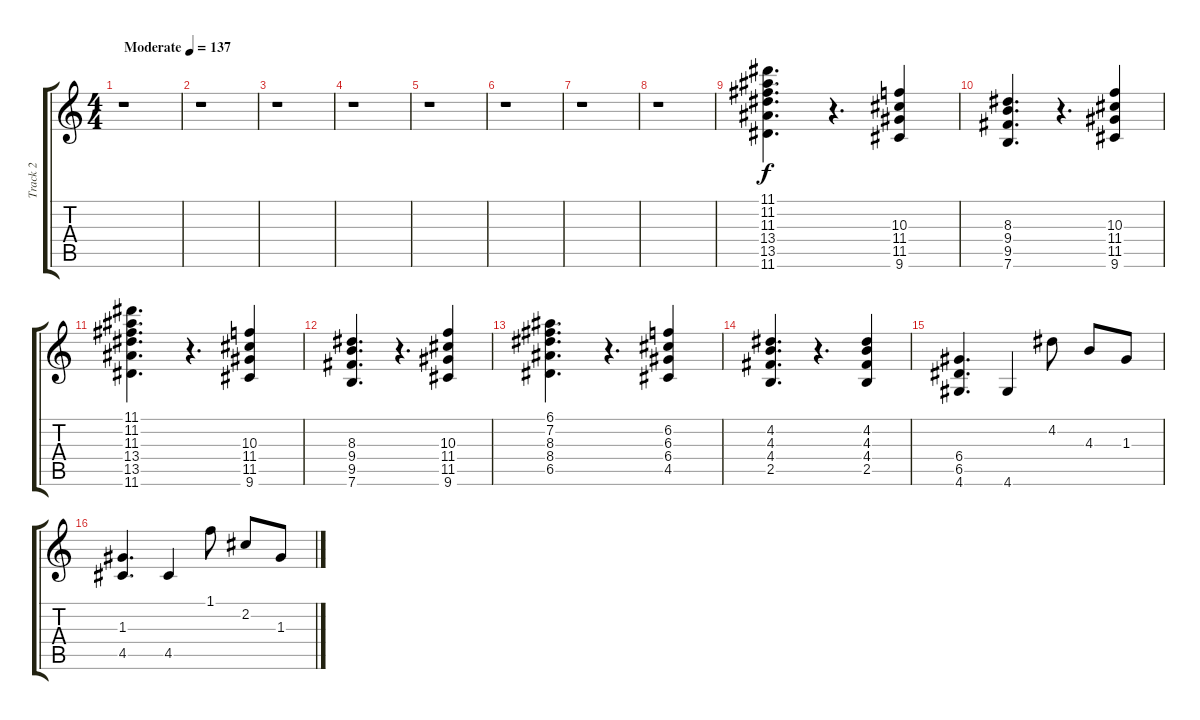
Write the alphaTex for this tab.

\track ("Track 2" "Track 2") {instrument distortionguitar}
\staff {score tabs}
\tuning (E4 B3 G3 D3 A2 E2) {hide}
\ts (4 4)
\tempo (137 "Moderate")
\clef g2
\ks c
r.1{dy f instrument distortionguitar} |
r.1 |
r.1 |
r.1 |
r.1 |
r.1 |
r.1 |
r.1 |
(11.1 11.2 11.3 13.4 13.5 11.6).4{d} r.4{d} (10.3 11.4 11.5 9.6).4 |
(8.3 9.4 9.5 7.6).4{d} r.4{d} (10.3 11.4 11.5 9.6).4 |
(11.1 11.2 11.3 13.4 13.5 11.6).4{d} r.4{d} (10.3 11.4 11.5 9.6).4 |
(8.3 9.4 9.5 7.6).4{d} r.4{d} (10.3 11.4 11.5 9.6).4 |
(6.1 7.2 8.3 8.4 6.5).4{d} r.4{d} (6.2 6.3 6.4 4.5).4 |
(4.2 4.3 4.4 2.5).4{d} r.4{d} (4.2 4.3 4.4 2.5).4 |
(6.4 6.5 4.6).4{d} 4.6.4 4.2.8 4.3.8 1.3.8 |
(1.3 4.5).4{d} 4.5.4 1.1.8 2.2.8 1.3.8
